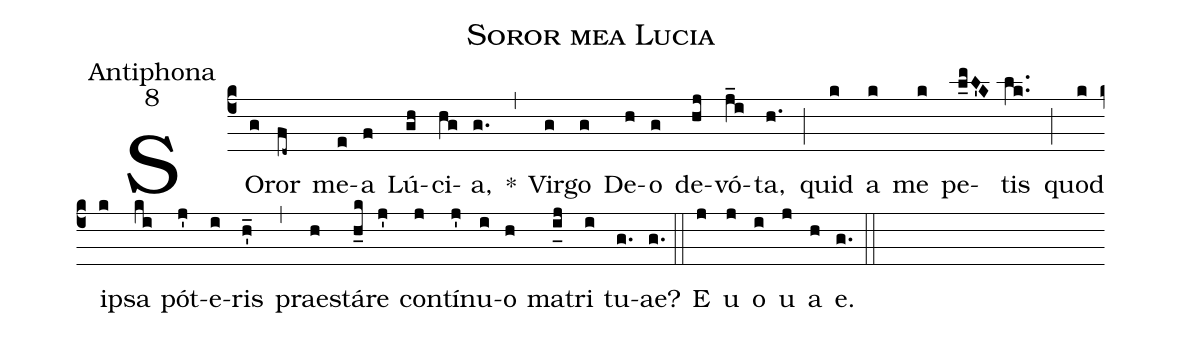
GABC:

name:Soror mea Lucia;
office-part:Antiphona;
mode:8;
%%
(c4) SO(g)ror(fd~) me(e)a(f) Lú(gh)ci(hg)a,(g.) *(,) Vir(g)go(g) De(h)o(g) de(hj)vó(j_i)ta,(h.) (;) quid(k) a(k) me(k) pe([oll:1{1]l_mL'K)tis(lk..[oll:}]) (;) quod(k) i(k)psa(ki) pót(j')e(i)ris(h'_) (,) prae(h)stá(h_k)re(j') con(j)tí(j')nu(i)o(h) ma(i_[uh:l]j)tri(i) tu(g.)ae?(g.) (::) <eu>E(j) u(j) o(i) u(j) a(h) e.</eu>(g.) (::)
